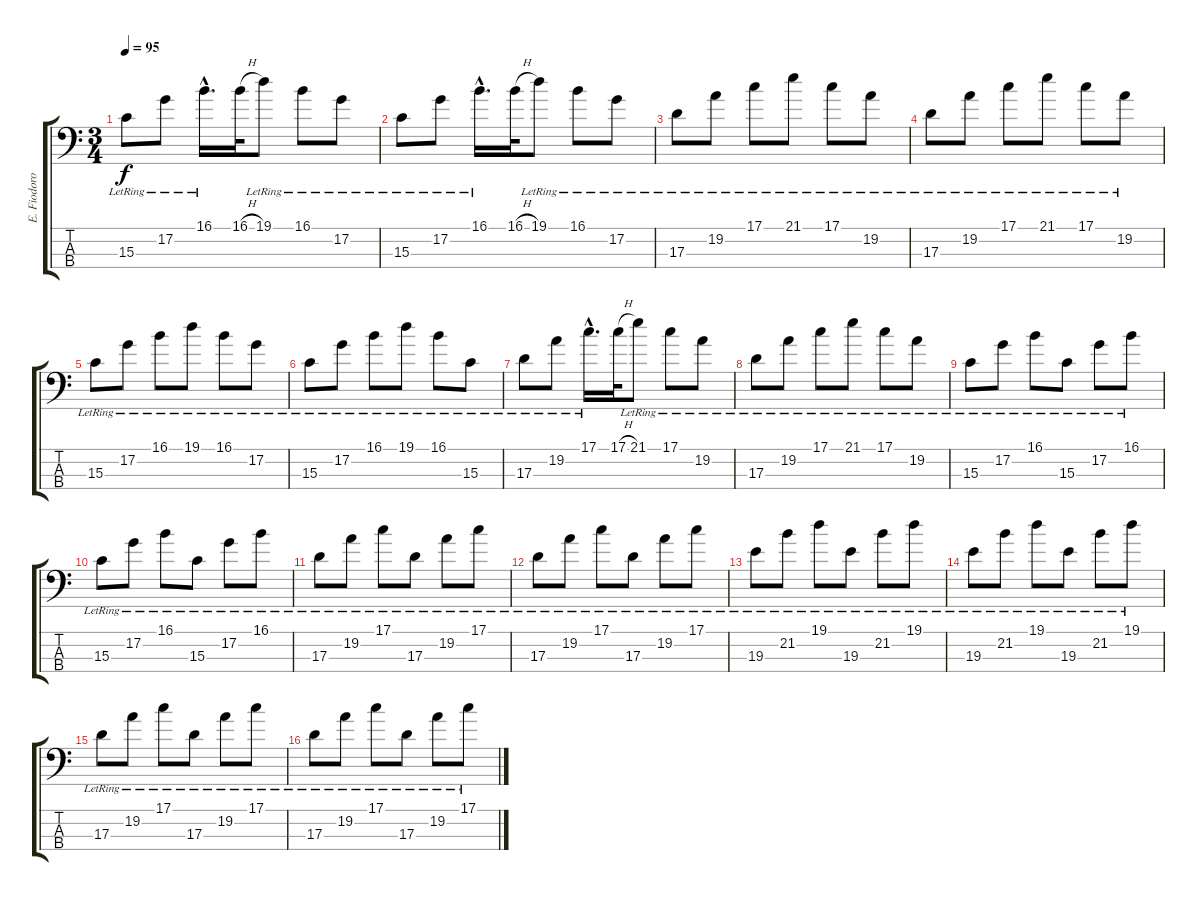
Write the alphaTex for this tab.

\track ("E. Fiodorov - Bass" "E. Fiodoro") {instrument electricbassfinger}
\staff {score tabs}
\tuning (G2 D2 A1 E1) {hide}
\ts (3 4)
\tempo 95
\clef f4
\ks c
15.3{lr}.8{dy f} 17.2{lr}.8 16.1{hac lr}.16{d} 16.1{h}.32 19.1{lr}.8 16.1{lr}.8 17.2{lr}.8 |
15.3{lr}.8 17.2{lr}.8 16.1{hac lr}.16{d} 16.1{h}.32 19.1{lr}.8 16.1{lr}.8 17.2{lr}.8 |
17.3{lr}.8 19.2{lr}.8 17.1{lr}.8 21.1{lr}.8 17.1{lr}.8 19.2{lr}.8 |
17.3{lr}.8 19.2{lr}.8 17.1{lr}.8 21.1{lr}.8 17.1{lr}.8 19.2{lr}.8 |
15.3{lr}.8 17.2{lr}.8 16.1{lr}.8 19.1{lr}.8 16.1{lr}.8 17.2{lr}.8 |
15.3{lr}.8 17.2{lr}.8 16.1{lr}.8 19.1{lr}.8 16.1{lr}.8 15.3{lr}.8 |
17.3{lr}.8 19.2{lr}.8 17.1{hac lr}.16{d} 17.1{h}.32 21.1{lr}.8 17.1{lr}.8 19.2{lr}.8 |
17.3{lr}.8 19.2{lr}.8 17.1{lr}.8 21.1{lr}.8 17.1{lr}.8 19.2{lr}.8 |
15.3{lr}.8 17.2{lr}.8 16.1{lr}.8 15.3{lr}.8 17.2{lr}.8 16.1{lr}.8 |
15.3{lr}.8 17.2{lr}.8 16.1{lr}.8 15.3{lr}.8 17.2{lr}.8 16.1{lr}.8 |
17.3{lr}.8 19.2{lr}.8 17.1{lr}.8 17.3{lr}.8 19.2{lr}.8 17.1{lr}.8 |
17.3{lr}.8 19.2{lr}.8 17.1{lr}.8 17.3{lr}.8 19.2{lr}.8 17.1{lr}.8 |
19.3{lr}.8 21.2{lr}.8 19.1{lr}.8 19.3{lr}.8 21.2{lr}.8 19.1{lr}.8 |
19.3{lr}.8 21.2{lr}.8 19.1{lr}.8 19.3{lr}.8 21.2{lr}.8 19.1{lr}.8 |
17.3{lr}.8 19.2{lr}.8 17.1{lr}.8 17.3{lr}.8 19.2{lr}.8 17.1{lr}.8 |
17.3{lr}.8 19.2{lr}.8 17.1{lr}.8 17.3{lr}.8 19.2{lr}.8 17.1{lr}.8
